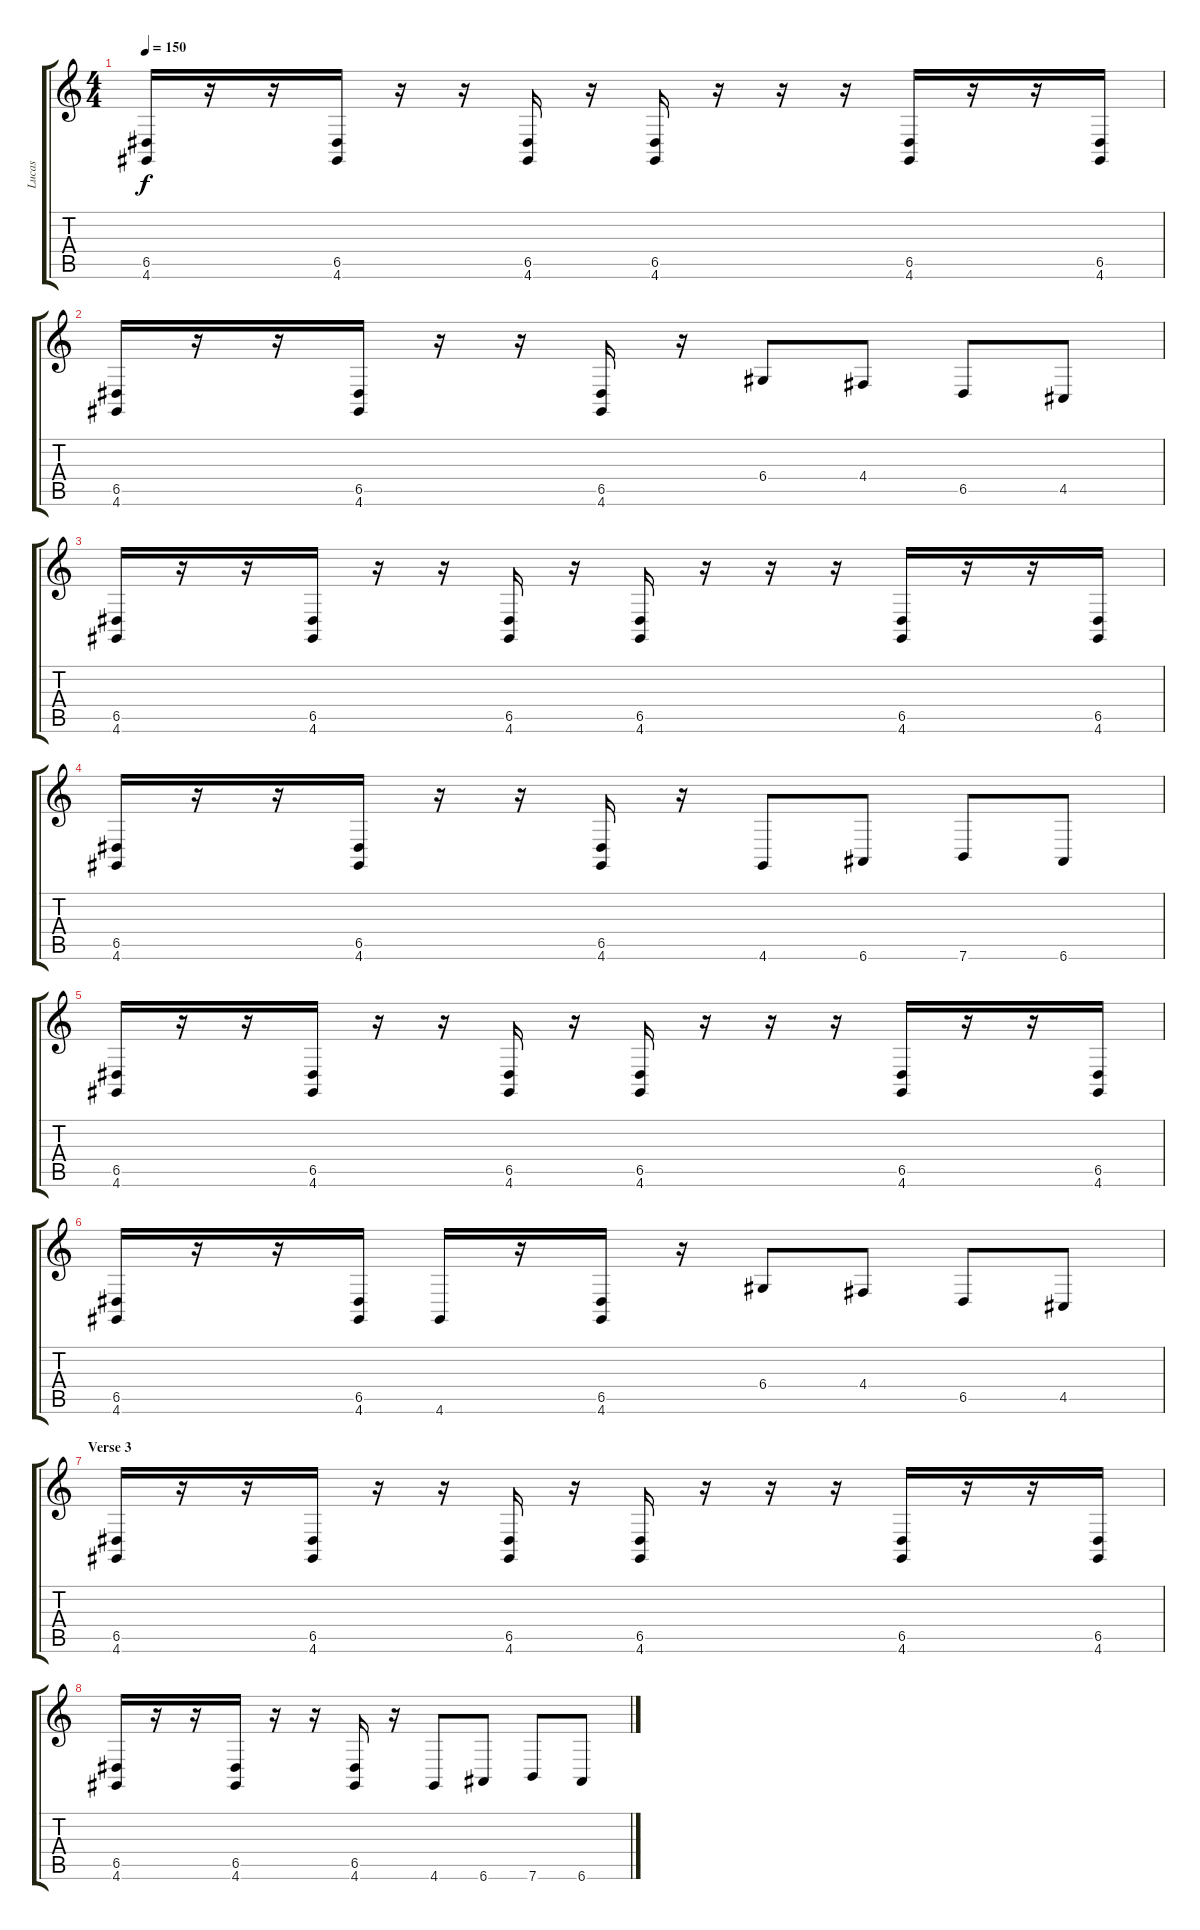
\track ("Lucas" "Lucas") {instrument churchorgan}
\staff {score tabs}
\tuning (E4 B3 G3 D3 A2 E2) {hide}
\ts (4 4)
\tempo 150
\clef g2
\ks c
(6.5 4.6).16{dy f} r.16 r.16 (6.5 4.6).16 r.16 r.16 (6.5 4.6).16 r.16 (6.5 4.6).16 r.16 r.16 r.16 (6.5 4.6).16 r.16 r.16 (6.5 4.6).16 |
(6.5 4.6).16 r.16 r.16 (6.5 4.6).16 r.16 r.16 (6.5 4.6).16 r.16 6.4.8 4.4.8 6.5.8 4.5.8 |
(6.5 4.6).16 r.16 r.16 (6.5 4.6).16 r.16 r.16 (6.5 4.6).16 r.16 (6.5 4.6).16 r.16 r.16 r.16 (6.5 4.6).16 r.16 r.16 (6.5 4.6).16 |
(6.5 4.6).16 r.16 r.16 (6.5 4.6).16 r.16 r.16 (6.5 4.6).16 r.16 4.6.8 6.6.8 7.6.8 6.6.8 |
(6.5 4.6).16 r.16 r.16 (6.5 4.6).16 r.16 r.16 (6.5 4.6).16 r.16 (6.5 4.6).16 r.16 r.16 r.16 (6.5 4.6).16 r.16 r.16 (6.5 4.6).16 |
(6.5 4.6).16 r.16 r.16 (6.5 4.6).16 4.6.16 r.16 (6.5 4.6).16 r.16 6.4.8 4.4.8 6.5.8 4.5.8 |
\section ("" "Verse 3")
(6.5 4.6).16 r.16 r.16 (6.5 4.6).16 r.16 r.16 (6.5 4.6).16 r.16 (6.5 4.6).16 r.16 r.16 r.16 (6.5 4.6).16 r.16 r.16 (6.5 4.6).16 |
(6.5 4.6).16 r.16 r.16 (6.5 4.6).16 r.16 r.16 (6.5 4.6).16 r.16 4.6.8 6.6.8 7.6.8 6.6.8
